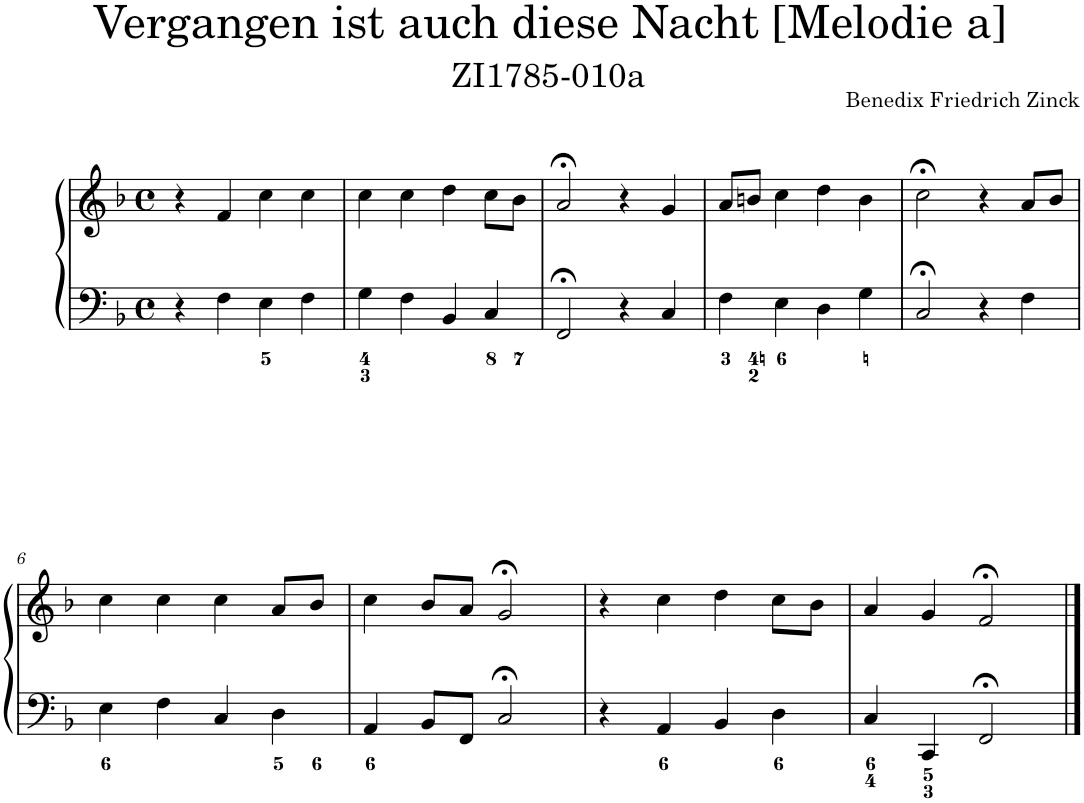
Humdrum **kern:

**kern	**kern
*part1	*part1
*staff2	*staff1
*I"Piano	*
*I'Pno.	*
*clefF4	*clefG2
*k[b-]	*k[b-]
*M4/4	*M4/4
*met(c)	*met(c)
=1	=1
4r	4r
4F\	4f/
4E\	4cc\
4F\	4cc\
=2	=2
4G\	4cc\
4F\	4cc\
4BB-/	4dd\
4C/	8cc\L
.	8b-\J
=3	=3
2FF;</	2a;</
4r	4r
4C/	4g/
=4	=4
4F\	8a/L
.	8bn/J
4E\	4cc\
4D\	4dd\
4G\	4b\
=5	=5
2C;</	2cc;<\
4r	4r
4F\	8a/L
.	8b-/J
!!LO:LB:g=z
=6	=6
4E\	4cc\
4F\	4cc\
4C/	4cc\
4D\	8a/L
.	8b-/J
=7	=7
4AA/	4cc\
8BB-/L	8b-/L
8FF/J	8a/J
2C;</	2g;</
=8	=8
4r	4r
4AA/	4cc\
4BB-/	4dd\
4D\	8cc\L
.	8b-\J
=9	=9
4C/	4a/
4CC/	4g/
2FF;</	2f;</
==	==
*-	*-
